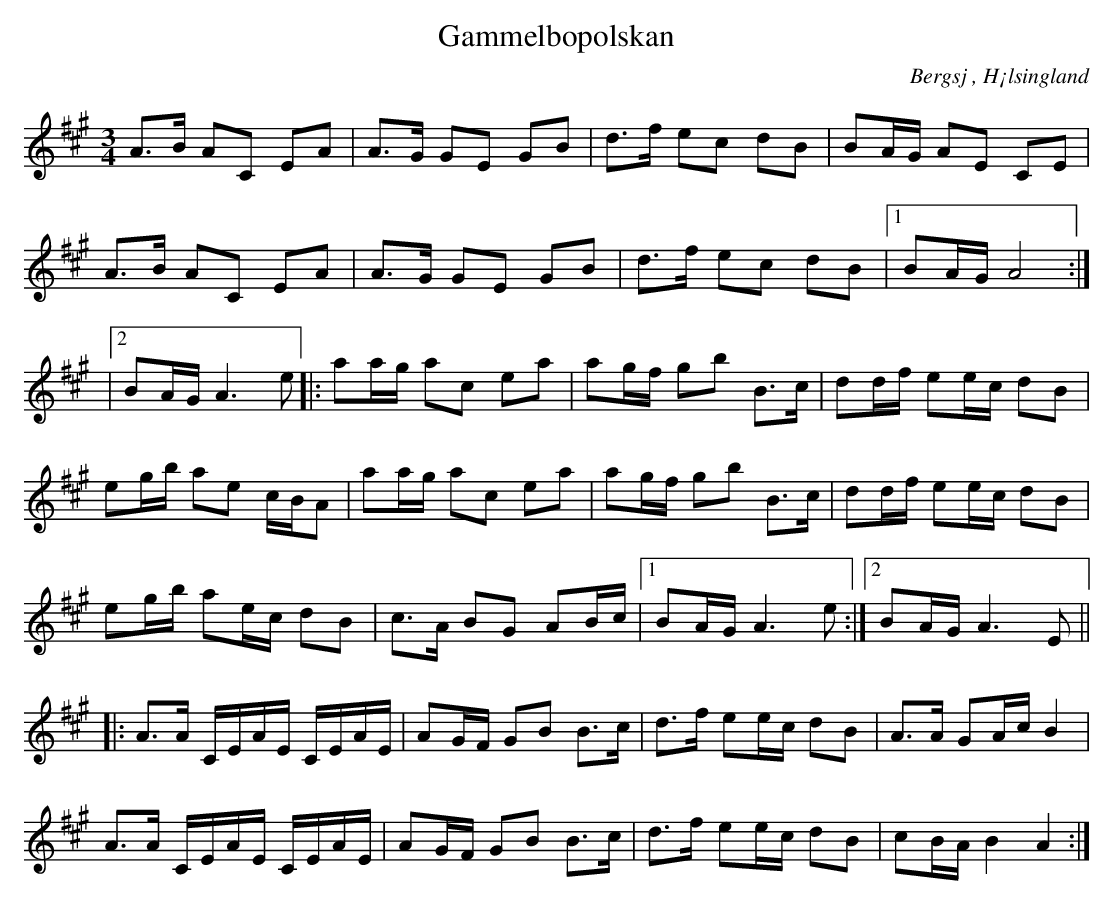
X:1
T: Gammelbopolskan
O: Bergsj , H¡lsingland
M: 3/4
L: 1/8
K: A
A>B AC EA | A>G GE GB | d>f ec dB | BA/G/ AE CE |
A>B AC EA | A>G GE GB | d>f ec dB |1 BA/G/ A4 :|
|2 BA/G/ A3 e |: aa/g/ ac ea | ag/f/ gb B>c | dd/f/ ee/c/ dB |
eg/b/ ae c/B/A | aa/g/ ac ea | ag/f/ gb B>c | dd/f/ ee/c/ dB |
eg/b/ ae/c/ dB | c>A BG AB/c/ |1 BA/G/ A3 e :|2  BA/G/ A3 E ||
|: A>A C/E/A/E/ C/E/A/E/ | AG/F/ GB B>c | d>f ee/c/ dB | A>A GA/c/ B2 |
A>A C/E/A/E/ C/E/A/E/ | AG/F/ GB B>c | d>f ee/c/ dB | cB/A/ B2 A2 :|]
